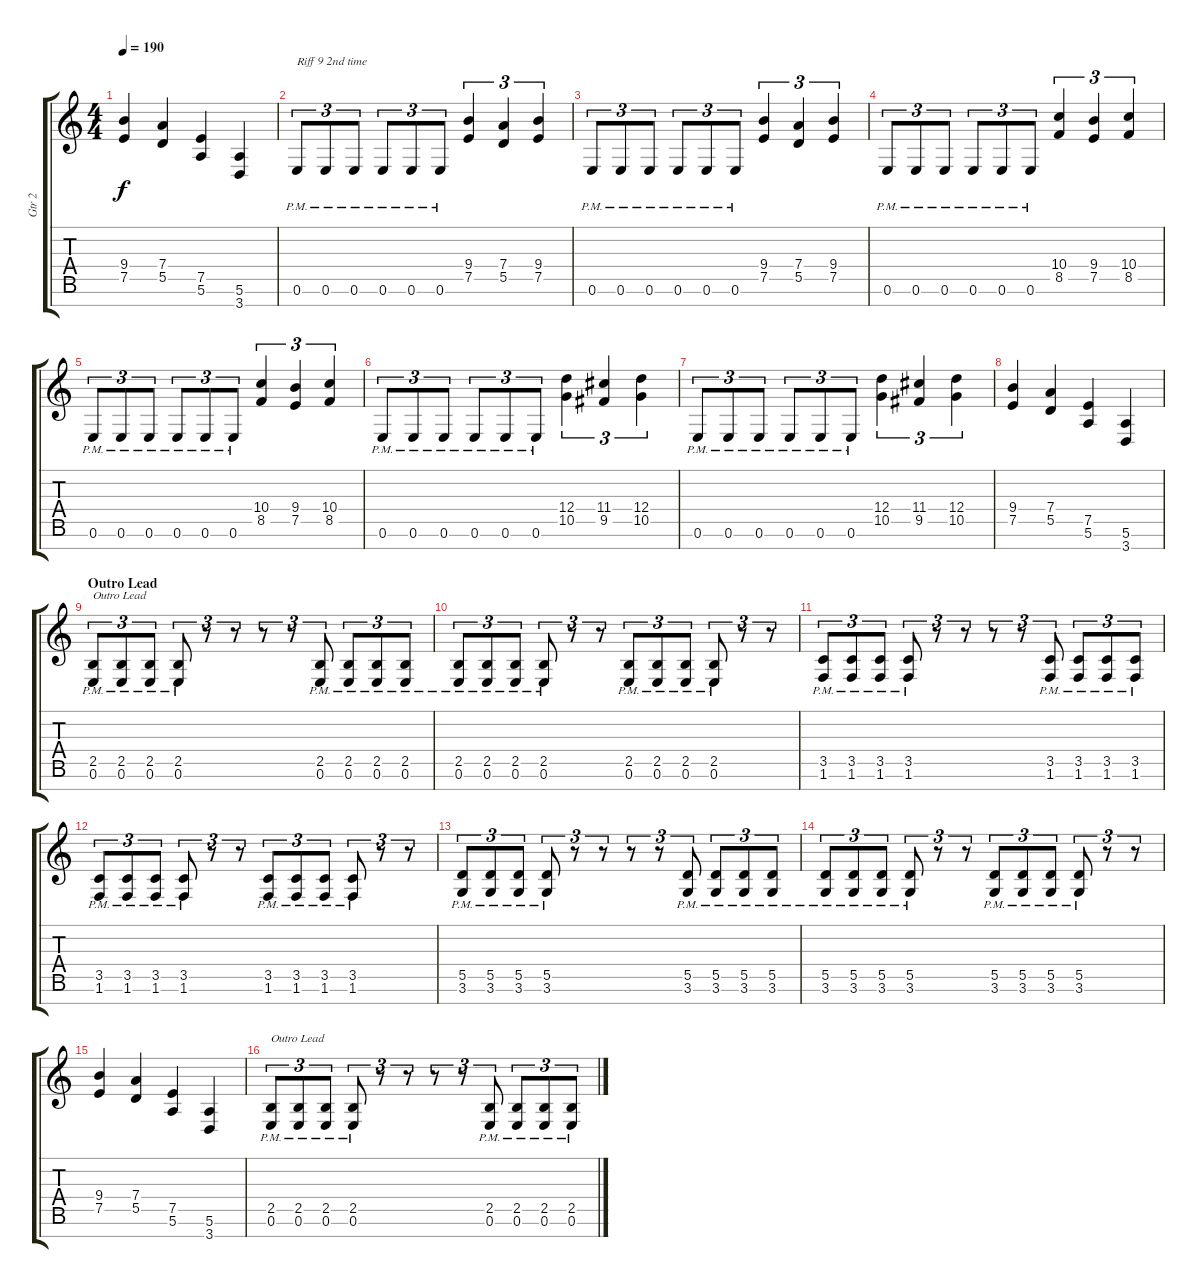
\track ("Gtr 2" "Gtr 2") {instrument overdrivenguitar}
\staff {score tabs}
\tuning (E4 B3 G3 D3 A2 E2 B1) {hide}
\ts (4 4)
\tempo 190
\clef g2
\ks c
(9.4 7.5).4{dy f} (7.4 5.5).4 (7.5 5.6).4 (5.6 3.7).4 |
0.6{pm}.8{tu (3 2) txt "Riff 9 2nd time"} 0.6{pm}.8{tu (3 2)} 0.6{pm}.8{tu (3 2)} 0.6{pm}.8{tu (3 2)} 0.6{pm}.8{tu (3 2)} 0.6{pm}.8{tu (3 2)} (9.4 7.5).4{tu (3 2)} (7.4 5.5).4{tu (3 2)} (9.4 7.5).4{tu (3 2)} |
0.6{pm}.8{tu (3 2)} 0.6{pm}.8{tu (3 2)} 0.6{pm}.8{tu (3 2)} 0.6{pm}.8{tu (3 2)} 0.6{pm}.8{tu (3 2)} 0.6{pm}.8{tu (3 2)} (9.4 7.5).4{tu (3 2)} (7.4 5.5).4{tu (3 2)} (9.4 7.5).4{tu (3 2)} |
0.6{pm}.8{tu (3 2)} 0.6{pm}.8{tu (3 2)} 0.6{pm}.8{tu (3 2)} 0.6{pm}.8{tu (3 2)} 0.6{pm}.8{tu (3 2)} 0.6{pm}.8{tu (3 2)} (10.4 8.5).4{tu (3 2)} (9.4 7.5).4{tu (3 2)} (10.4 8.5).4{tu (3 2)} |
0.6{pm}.8{tu (3 2)} 0.6{pm}.8{tu (3 2)} 0.6{pm}.8{tu (3 2)} 0.6{pm}.8{tu (3 2)} 0.6{pm}.8{tu (3 2)} 0.6{pm}.8{tu (3 2)} (10.4 8.5).4{tu (3 2)} (9.4 7.5).4{tu (3 2)} (10.4 8.5).4{tu (3 2)} |
0.6{pm}.8{tu (3 2)} 0.6{pm}.8{tu (3 2)} 0.6{pm}.8{tu (3 2)} 0.6{pm}.8{tu (3 2)} 0.6{pm}.8{tu (3 2)} 0.6{pm}.8{tu (3 2)} (12.4 10.5).4{tu (3 2)} (11.4 9.5).4{tu (3 2)} (12.4 10.5).4{tu (3 2)} |
0.6{pm}.8{tu (3 2)} 0.6{pm}.8{tu (3 2)} 0.6{pm}.8{tu (3 2)} 0.6{pm}.8{tu (3 2)} 0.6{pm}.8{tu (3 2)} 0.6{pm}.8{tu (3 2)} (12.4 10.5).4{tu (3 2)} (11.4 9.5).4{tu (3 2)} (12.4 10.5).4{tu (3 2)} |
(9.4 7.5).4 (7.4 5.5).4 (7.5 5.6).4 (5.6 3.7).4 |
\section ("" "Outro Lead")
(2.5{pm} 0.6{pm}).8{tu (3 2) txt "Outro Lead"} (2.5{pm} 0.6{pm}).8{tu (3 2)} (2.5{pm} 0.6{pm}).8{tu (3 2)} (2.5{pm} 0.6{pm}).8{tu (3 2)} r.8{tu (3 2)} r.8{tu (3 2)} r.8{tu (3 2)} r.8{tu (3 2)} (2.5{pm} 0.6{pm}).8{tu (3 2)} (2.5{pm} 0.6{pm}).8{tu (3 2)} (2.5{pm} 0.6{pm}).8{tu (3 2)} (2.5{pm} 0.6{pm}).8{tu (3 2)} |
(2.5{pm} 0.6{pm}).8{tu (3 2)} (2.5{pm} 0.6{pm}).8{tu (3 2)} (2.5{pm} 0.6{pm}).8{tu (3 2)} (2.5{pm} 0.6{pm}).8{tu (3 2)} r.8{tu (3 2)} r.8{tu (3 2)} (2.5{pm} 0.6{pm}).8{tu (3 2)} (2.5{pm} 0.6{pm}).8{tu (3 2)} (2.5{pm} 0.6{pm}).8{tu (3 2)} (2.5{pm} 0.6{pm}).8{tu (3 2)} r.8{tu (3 2)} r.8{tu (3 2)} |
(3.5{pm} 1.6{pm}).8{tu (3 2)} (3.5{pm} 1.6{pm}).8{tu (3 2)} (3.5{pm} 1.6{pm}).8{tu (3 2)} (3.5{pm} 1.6{pm}).8{tu (3 2)} r.8{tu (3 2)} r.8{tu (3 2)} r.8{tu (3 2)} r.8{tu (3 2)} (3.5{pm} 1.6{pm}).8{tu (3 2)} (3.5{pm} 1.6{pm}).8{tu (3 2)} (3.5{pm} 1.6{pm}).8{tu (3 2)} (3.5{pm} 1.6{pm}).8{tu (3 2)} |
(3.5{pm} 1.6{pm}).8{tu (3 2)} (3.5{pm} 1.6{pm}).8{tu (3 2)} (3.5{pm} 1.6{pm}).8{tu (3 2)} (3.5{pm} 1.6{pm}).8{tu (3 2)} r.8{tu (3 2)} r.8{tu (3 2)} (3.5{pm} 1.6{pm}).8{tu (3 2)} (3.5{pm} 1.6{pm}).8{tu (3 2)} (3.5{pm} 1.6{pm}).8{tu (3 2)} (3.5{pm} 1.6{pm}).8{tu (3 2)} r.8{tu (3 2)} r.8{tu (3 2)} |
(5.5{pm} 3.6{pm}).8{tu (3 2)} (5.5{pm} 3.6{pm}).8{tu (3 2)} (5.5{pm} 3.6{pm}).8{tu (3 2)} (5.5{pm} 3.6{pm}).8{tu (3 2)} r.8{tu (3 2)} r.8{tu (3 2)} r.8{tu (3 2)} r.8{tu (3 2)} (5.5{pm} 3.6{pm}).8{tu (3 2)} (5.5{pm} 3.6{pm}).8{tu (3 2)} (5.5{pm} 3.6{pm}).8{tu (3 2)} (5.5{pm} 3.6{pm}).8{tu (3 2)} |
(5.5{pm} 3.6{pm}).8{tu (3 2)} (5.5{pm} 3.6{pm}).8{tu (3 2)} (5.5{pm} 3.6{pm}).8{tu (3 2)} (5.5{pm} 3.6{pm}).8{tu (3 2)} r.8{tu (3 2)} r.8{tu (3 2)} (5.5{pm} 3.6{pm}).8{tu (3 2)} (5.5{pm} 3.6{pm}).8{tu (3 2)} (5.5{pm} 3.6{pm}).8{tu (3 2)} (5.5{pm} 3.6{pm}).8{tu (3 2)} r.8{tu (3 2)} r.8{tu (3 2)} |
(9.4 7.5).4 (7.4 5.5).4 (7.5 5.6).4 (5.6 3.7).4 |
(2.5{pm} 0.6{pm}).8{tu (3 2) txt "Outro Lead"} (2.5{pm} 0.6{pm}).8{tu (3 2)} (2.5{pm} 0.6{pm}).8{tu (3 2)} (2.5{pm} 0.6{pm}).8{tu (3 2)} r.8{tu (3 2)} r.8{tu (3 2)} r.8{tu (3 2)} r.8{tu (3 2)} (2.5{pm} 0.6{pm}).8{tu (3 2)} (2.5{pm} 0.6{pm}).8{tu (3 2)} (2.5{pm} 0.6{pm}).8{tu (3 2)} (2.5{pm} 0.6{pm}).8{tu (3 2)}
